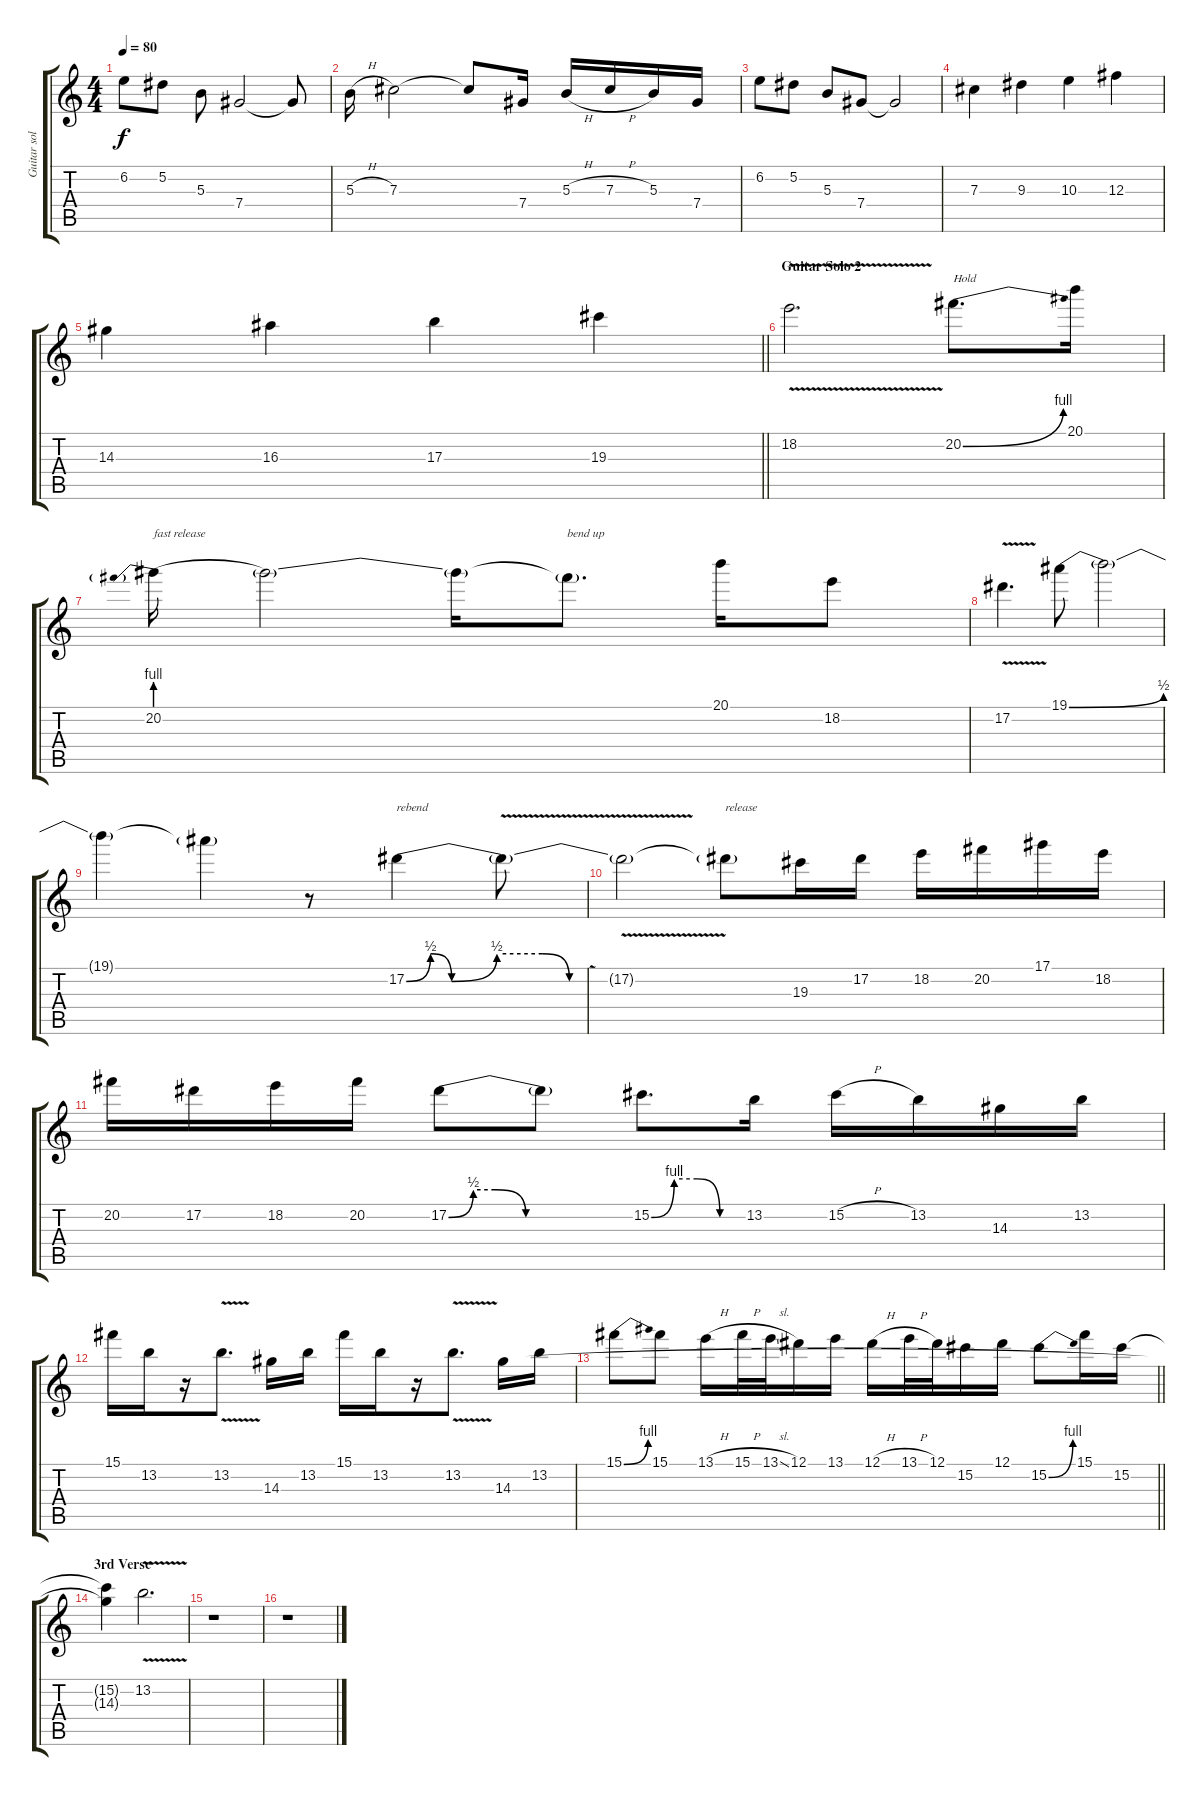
\track ("Guitar solo1 (Slash)" "Guitar sol") {instrument overdrivenguitar}
\staff {score tabs}
\tuning (Eb4 Bb3 Gb3 Db3 Ab2 Eb2) {hide}
\ts (4 4)
\tempo 80
\clef g2
\ks c
6.2.8{dy f} 5.2.8 5.3.8 7.4.2 7.4{t}.8 |
5.3{h}.16 7.3.2 7.3{t}.8 7.4.16 5.3{h}.16 7.3{h}.16 5.3.16 7.4.16 |
6.2.8 5.2.8 5.3.8 7.4.8 7.4{t}.2 |
7.3.4 9.3.4 10.3.4 12.3.4 |
\barLineRight lightlight
14.3.4 16.3.4 17.3.4 19.3.4 |
\section ("" "Guitar Solo 2")
18.2{v}.2{d} 20.2{be (bend 0 0 60 4)}.8{d txt "Hold"} 20.1.16 |
20.2{be (prebend 0 4 60 4)}.16{txt "fast release"} 20.2{t}.2 20.2{t}.16 20.2{t}.8{d txt "bend up"} 20.1.16 18.2.8 |
17.2{v}.4{d} 19.1{be (bend 0 0 60 2)}.8 19.1{t}.2 |
19.1{t}.4 19.1{t}.4 r.8 17.2{be (custom 0 0 8 2 15 0 30 2 45 2 54 0 60 0)}.4{txt "rebend"} 17.2{v t}.8 |
17.2{t}.2 17.2{t}.8{txt "release"} 19.3.16 17.2.16 18.2.16 20.2.16 17.1.16 18.2.16 |
20.2.16 17.2.16 18.2.16 20.2.16 17.2{be (custom 0 0 8 2 15 2 25 0 45 0 60 0)}.8 17.2{t}.8 15.2{be (custom 0 0 15 4 30 4 45 0 60 0)}.8{d} 13.2.16 15.2{h}.16 13.2.16 14.3.16 13.2.16 |
15.1.16 13.2.16 r.16 13.2{v}.8{d} 14.3.16 13.2.16 15.1.16 13.2.16 r.16 13.2{v}.8{d} 14.3.16 13.2.16 |
\barLineRight lightlight
15.1{be (bend 0 0 60 4)}.8 15.1.8 13.1{h}.16 15.1{h}.32 13.1{sl}.32 12.1.16 13.1.16 12.1{h}.16 13.1{h}.32 12.1.32 15.2.16 12.1.16 15.2{be (bend 0 0 60 4)}.8 15.1.16 15.2.16 |
\section ("" "3rd Verse")
(15.2{t} 14.3{t}).4 13.2{v}.2{d} |
r.1 |
r.1
